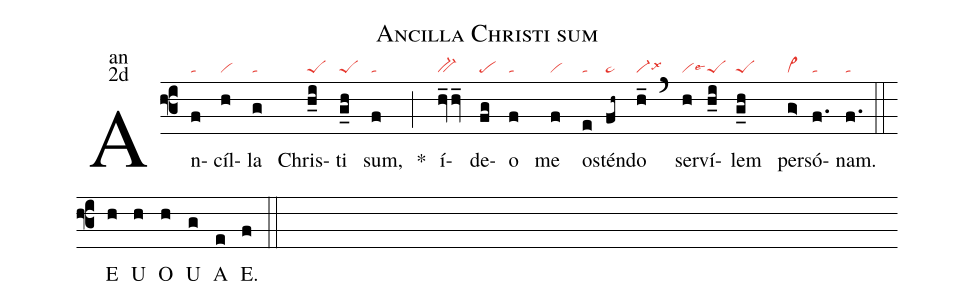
name:Ancilla Christi sum;
office-part:an;
mode:2d;
nabc-lines:1;
%%
(f3) An(f|ta)cíl(h|vi)la(g|ta) Chris(h_i|peS)ti(g_h|peS) sum,(f|ta) <sp>*</sp>(;) í(hv_hv_|bv-)de(fg|pe)o(f|ta) me(f|vi) os(e|ta)tén(fh~|pe~)do(h_|vi-lsx6) (`) ser(h|vilse6)ví(h_i|peS)lem(g_h|peS) per(g>|vi>)só(f.|ta)nam.(f.|ta) (::)
<eu> E(h) U(h) O(h) U(g) A(e) E.(f) </eu>(::)
